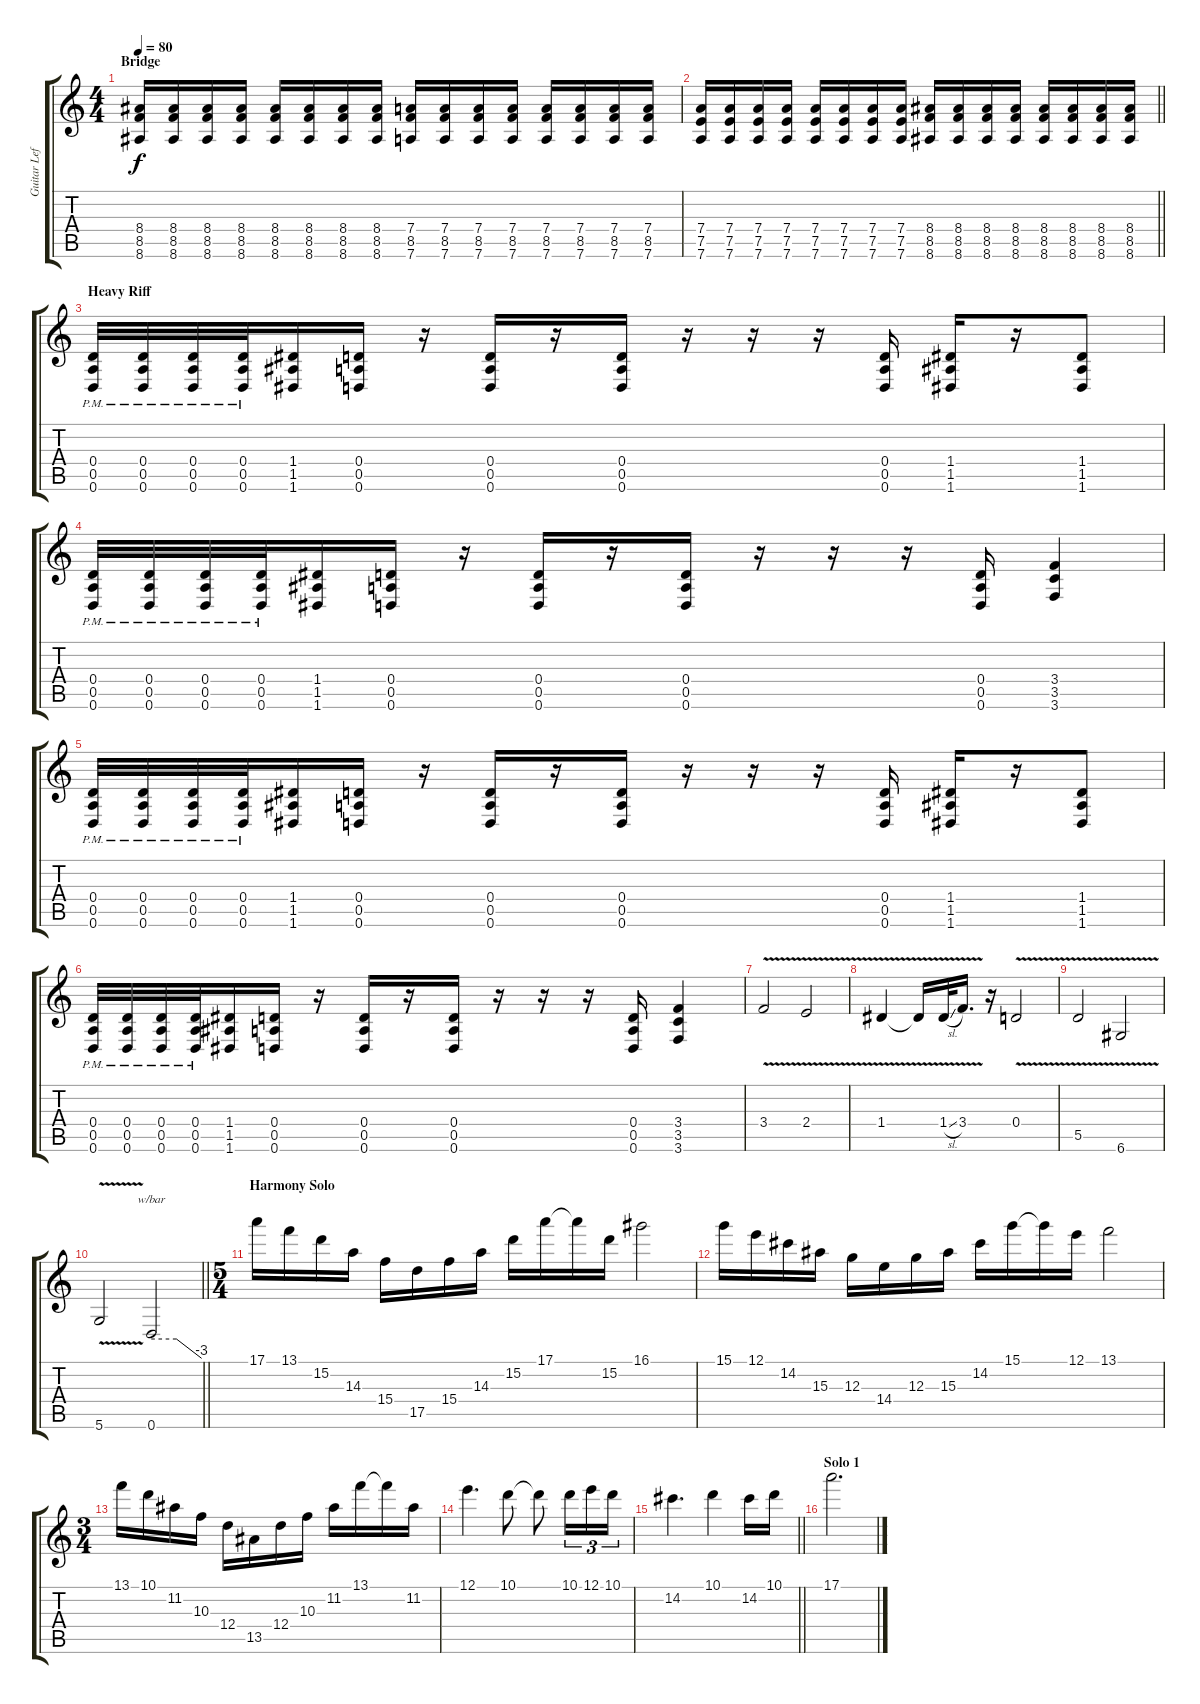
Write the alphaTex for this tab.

\track ("Guitar Left" "Guitar Lef") {instrument distortionguitar}
\staff {score tabs}
\tuning (E4 B3 G3 D3 A2 D2) {hide}
\ts (4 4)
\section ("" "Bridge")
\tempo 80
\clef g2
\ks c
(8.4 8.5 8.6).16{dy f balance 8} (8.4 8.5 8.6).16 (8.4 8.5 8.6).16 (8.4 8.5 8.6).16 (8.4 8.5 8.6).16 (8.4 8.5 8.6).16 (8.4 8.5 8.6).16 (8.4 8.5 8.6).16 (7.4 8.5 7.6).16 (7.4 8.5 7.6).16 (7.4 8.5 7.6).16 (7.4 8.5 7.6).16 (7.4 8.5 7.6).16 (7.4 8.5 7.6).16 (7.4 8.5 7.6).16 (7.4 8.5 7.6).16 |
\barLineRight lightlight
(7.4 7.5 7.6).16 (7.4 7.5 7.6).16 (7.4 7.5 7.6).16 (7.4 7.5 7.6).16 (7.4 7.5 7.6).16 (7.4 7.5 7.6).16 (7.4 7.5 7.6).16 (7.4 7.5 7.6).16 (8.4 8.5 8.6).16 (8.4 8.5 8.6).16 (8.4 8.5 8.6).16 (8.4 8.5 8.6).16 (8.4 8.5 8.6).16 (8.4 8.5 8.6).16 (8.4 8.5 8.6).16 (8.4 8.5 8.6).16 |
\section ("" "Heavy Riff")
(0.4{pm} 0.5{pm} 0.6{pm}).32{balance 1} (0.4{pm} 0.5{pm} 0.6{pm}).32 (0.4{pm} 0.5{pm} 0.6{pm}).32 (0.4{pm} 0.5{pm} 0.6{pm}).32 (1.4 1.5 1.6).16 (0.4 0.5 0.6).16 r.16 (0.4 0.5 0.6).16 r.16 (0.4 0.5 0.6).16 r.16 r.16 r.16 (0.4 0.5 0.6).16 (1.4 1.5 1.6).16 r.16 (1.4 1.5 1.6).8 |
(0.4{pm} 0.5{pm} 0.6{pm}).32 (0.4{pm} 0.5{pm} 0.6{pm}).32 (0.4{pm} 0.5{pm} 0.6{pm}).32 (0.4{pm} 0.5{pm} 0.6{pm}).32 (1.4 1.5 1.6).16 (0.4 0.5 0.6).16 r.16 (0.4 0.5 0.6).16 r.16 (0.4 0.5 0.6).16 r.16 r.16 r.16 (0.4 0.5 0.6).16 (3.4 3.5 3.6).4 |
(0.4{pm} 0.5{pm} 0.6{pm}).32 (0.4{pm} 0.5{pm} 0.6{pm}).32 (0.4{pm} 0.5{pm} 0.6{pm}).32 (0.4{pm} 0.5{pm} 0.6{pm}).32 (1.4 1.5 1.6).16 (0.4 0.5 0.6).16 r.16 (0.4 0.5 0.6).16 r.16 (0.4 0.5 0.6).16 r.16 r.16 r.16 (0.4 0.5 0.6).16 (1.4 1.5 1.6).16 r.16 (1.4 1.5 1.6).8 |
(0.4{pm} 0.5{pm} 0.6{pm}).32 (0.4{pm} 0.5{pm} 0.6{pm}).32 (0.4{pm} 0.5{pm} 0.6{pm}).32 (0.4{pm} 0.5{pm} 0.6{pm}).32 (1.4 1.5 1.6).16 (0.4 0.5 0.6).16 r.16 (0.4 0.5 0.6).16 r.16 (0.4 0.5 0.6).16 r.16 r.16 r.16 (0.4 0.5 0.6).16 (3.4 3.5 3.6).4 |
3.4{v}.2 2.4{v}.2 |
1.4{v}.4 1.4{t}.16 1.4{v sl}.32 3.4{v}.16{d} r.16 0.4{v}.2 |
5.5{v}.2 6.6{v}.2 |
\barLineRight lightlight
5.6{v}.2 0.6.2{tbe (custom default 0 0 30 0 60 -12)} |
\ts (5 4)
\section ("" "Harmony Solo")
17.1.16 13.1.16 15.2.16 14.3.16 15.4.16 17.5.16 15.4.16 14.3.16 15.2.16 17.1.16 17.1{t}.16 15.2.16 16.1.2 |
15.1.16 12.1.16 14.2.16 15.3.16 12.3.16 14.4.16 12.3.16 15.3.16 14.2.16 15.1.16 15.1{t}.16 12.1.16 13.1.2 |
\ts (3 4)
13.1.16 10.1.16 11.2.16 10.3.16 12.4.16 13.5.16 12.4.16 10.3.16 11.2.16 13.1.16 13.1{t}.16 11.2.16 |
12.1.4{d} 10.1.8 10.1{t}.8 10.1.16{tu (3 2)} 12.1.16{tu (3 2)} 10.1.16{tu (3 2)} |
\barLineRight lightlight
14.2.4{d} 10.1.4 14.2.16 10.1.16 |
\section ("" "Solo 1")
17.1.2{d}
